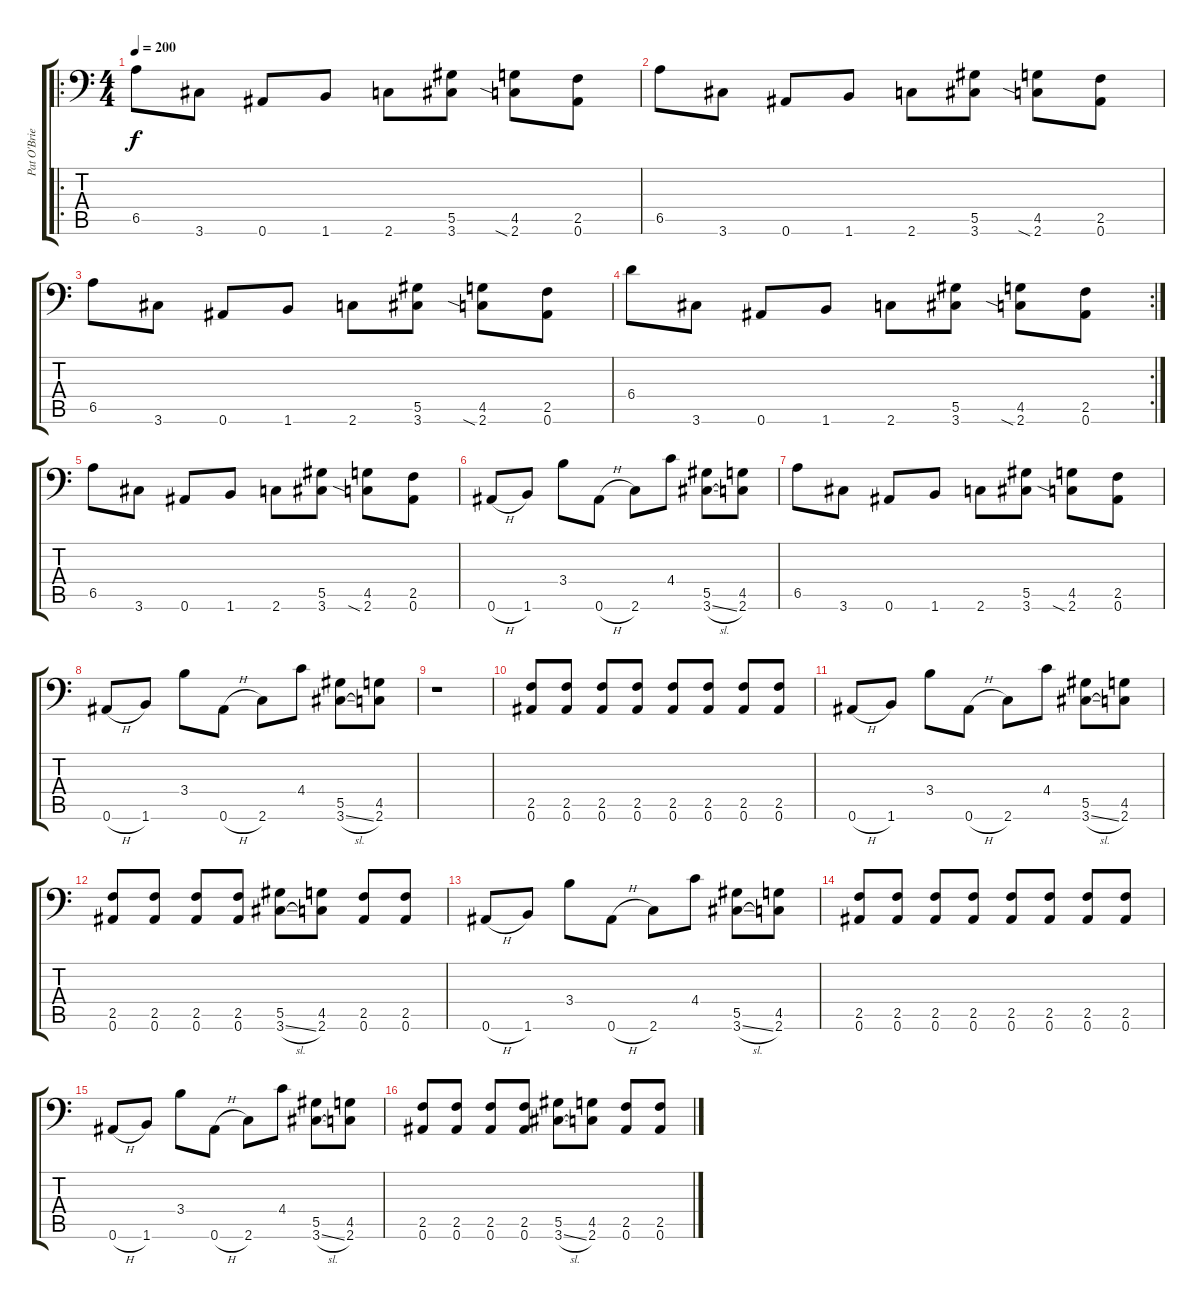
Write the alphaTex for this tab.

\track ("Pat O'Brien" "Pat O'Brie") {instrument distortionguitar}
\staff {score tabs}
\tuning (Bb3 F3 Db3 Ab2 Eb2 Bb1) {hide}
\ro
\ts (4 4)
\tempo 200
\clef f4
\ks c
6.5.8{dy f} 3.6.8 0.6.8 1.6.8 2.6.8 (5.5 3.6).8 (4.5 2.6{sia}).8 (2.5 0.6).8 |
6.5.8 3.6.8 0.6.8 1.6.8 2.6.8 (5.5 3.6).8 (4.5 2.6{sia}).8 (2.5 0.6).8 |
6.5.8 3.6.8 0.6.8 1.6.8 2.6.8 (5.5 3.6).8 (4.5 2.6{sia}).8 (2.5 0.6).8 |
\rc 2
6.4.8 3.6.8 0.6.8 1.6.8 2.6.8 (5.5 3.6).8 (4.5 2.6{sia}).8 (2.5 0.6).8 |
6.5.8 3.6.8 0.6.8 1.6.8 2.6.8 (5.5 3.6).8 (4.5 2.6{sia}).8 (2.5 0.6).8 |
0.6{h}.8 1.6.8 3.4.8 0.6{h}.8 2.6.8 4.4.8 (5.5 3.6{sl}).8 (4.5 2.6).8 |
6.5.8 3.6.8 0.6.8 1.6.8 2.6.8 (5.5 3.6).8 (4.5 2.6{sia}).8 (2.5 0.6).8 |
0.6{h}.8 1.6.8 3.4.8 0.6{h}.8 2.6.8 4.4.8 (5.5 3.6{sl}).8 (4.5 2.6).8 |
r.1 |
(2.5 0.6).8 (2.5 0.6).8 (2.5 0.6).8 (2.5 0.6).8 (2.5 0.6).8 (2.5 0.6).8 (2.5 0.6).8 (2.5 0.6).8 |
0.6{h}.8 1.6.8 3.4.8 0.6{h}.8 2.6.8 4.4.8 (5.5 3.6{sl}).8 (4.5 2.6).8 |
(2.5 0.6).8 (2.5 0.6).8 (2.5 0.6).8 (2.5 0.6).8 (5.5 3.6{sl}).8 (4.5 2.6).8 (2.5 0.6).8 (2.5 0.6).8 |
0.6{h}.8 1.6.8 3.4.8 0.6{h}.8 2.6.8 4.4.8 (5.5 3.6{sl}).8 (4.5 2.6).8 |
(2.5 0.6).8 (2.5 0.6).8 (2.5 0.6).8 (2.5 0.6).8 (2.5 0.6).8 (2.5 0.6).8 (2.5 0.6).8 (2.5 0.6).8 |
0.6{h}.8 1.6.8 3.4.8 0.6{h}.8 2.6.8 4.4.8 (5.5 3.6{sl}).8 (4.5 2.6).8 |
(2.5 0.6).8 (2.5 0.6).8 (2.5 0.6).8 (2.5 0.6).8 (5.5 3.6{sl}).8 (4.5 2.6).8 (2.5 0.6).8 (2.5 0.6).8
